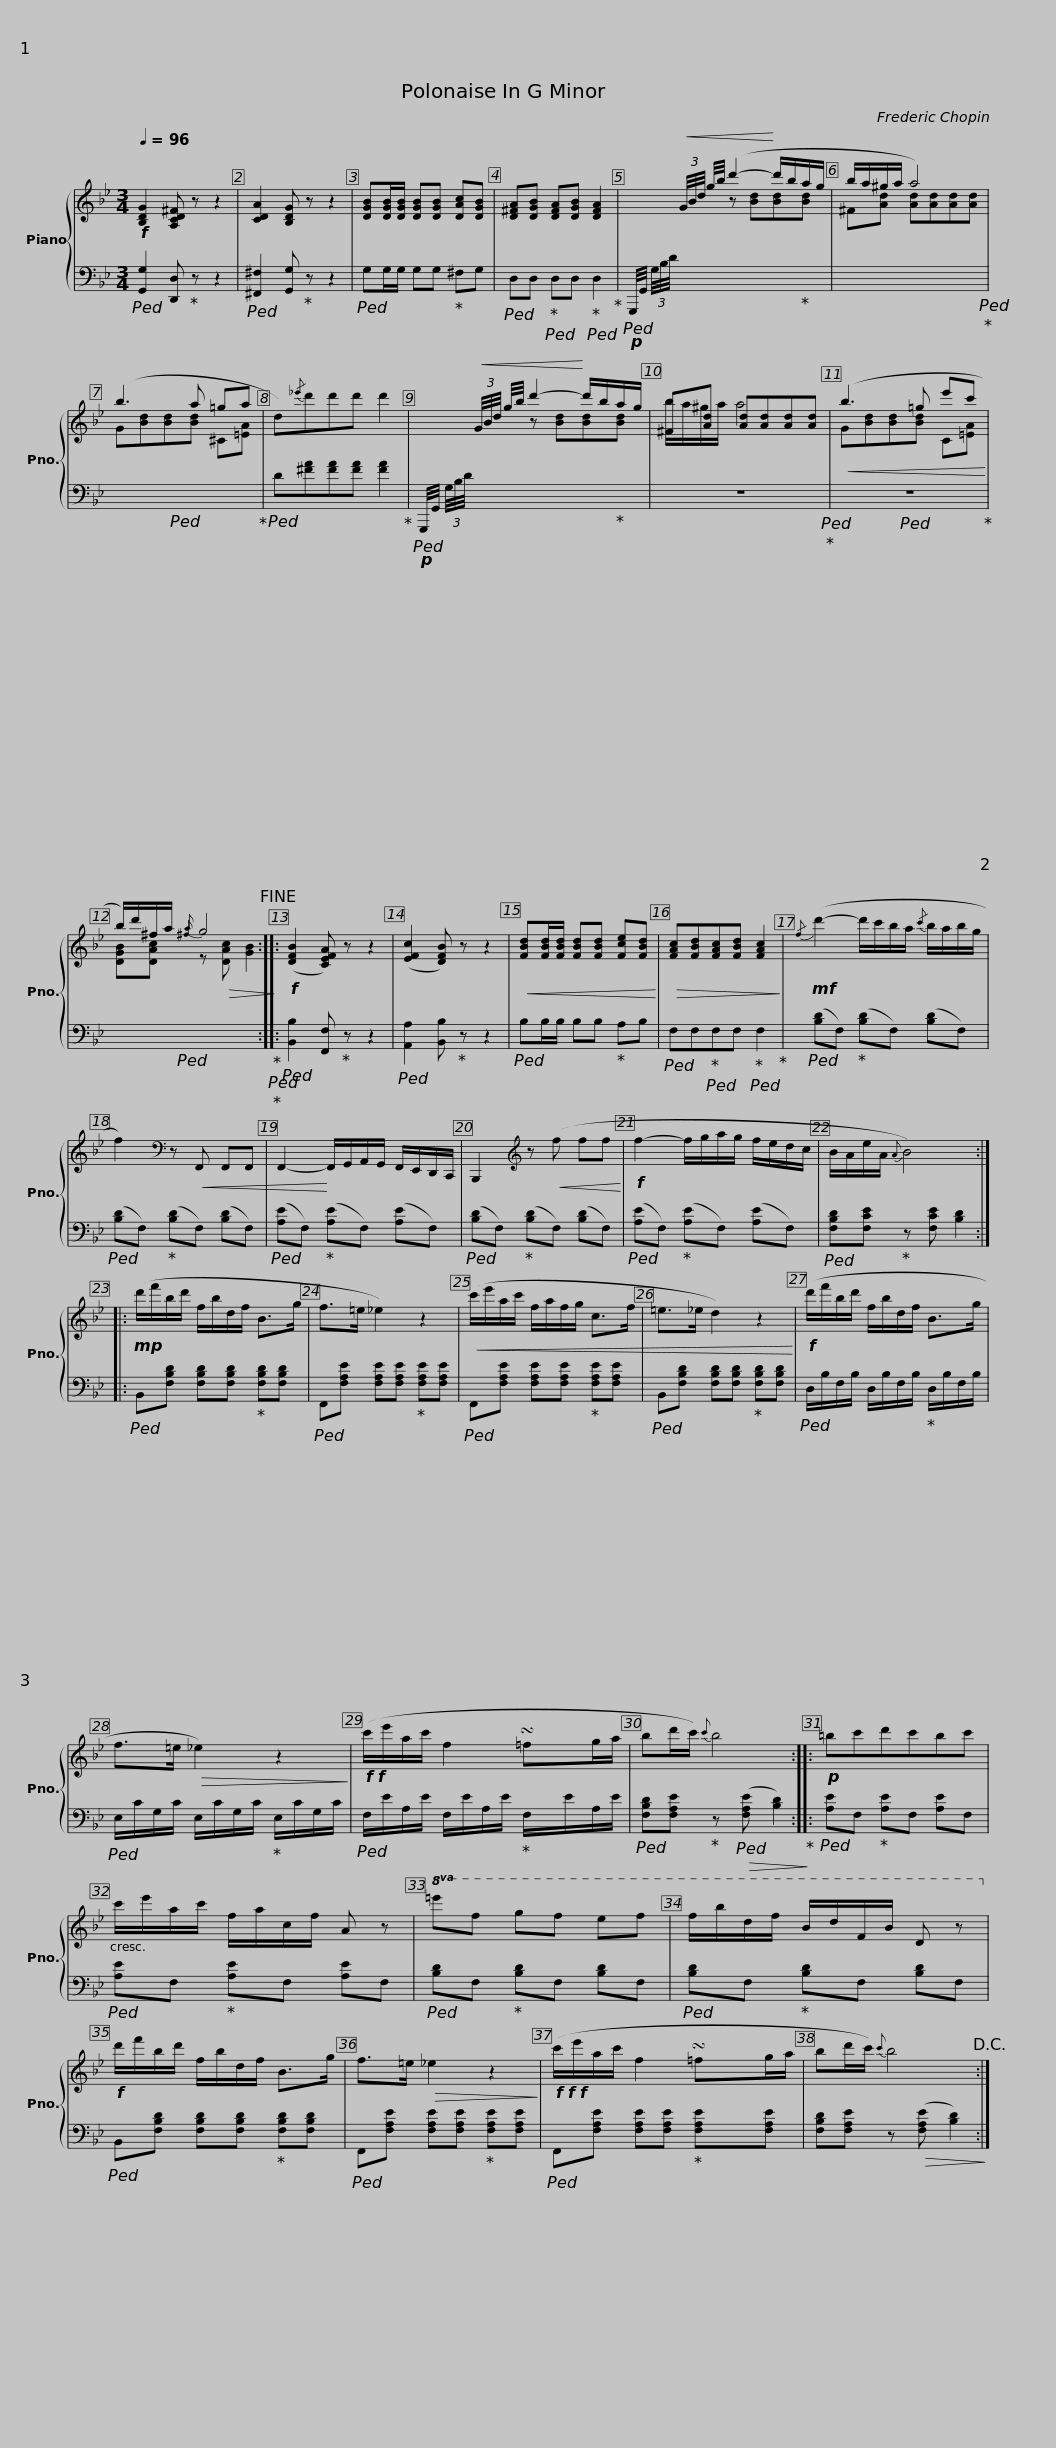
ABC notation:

X:1
%%score { ( 1 3 4 ) | 2 }
L:1/8
Q:1/4=96
M:3/4
I:linebreak $
K:Bb
V:1 treble
V:3 treble
V:4 treble
V:2 bass
V:1
!f! [B,DG]2 [A,CD^F] z z2 | [CDA]2 [B,DG] z z2 | [DGB][DGB]/[DGB]/ [DGB][DGB] [DAc][DGB] | [D^FA][DGB] [DFA][DGB] [DFA]2 |$ x!<(! (3G/4B/4d/4 g/4b/4 (d'2-!<)! d'/b/a/g/ | %5
 b/a/^g/a/ a4) | (b3 a =ga | d){/_e'}d'd'd' d'2 |$ x!<(! (3G/4B/4d/4 g/4b/4 d'2-!<)! d'/b/a/g/ | ^F[Ad] [Ad][Ad][Ad][Ad] | %10
!<(! (b3 =g e'c'!<)! | b/)d'/^f/a/{a} g4!fine! ::$!f! ([DFB]2 [CEFA]) z z2 | ([EFc]2 [DFB]) z z2 |!<(! [FBd][FBd]/[FBd]/ [FBd][FBd] [Fce][FBd]!<)! | %15
!>(! [FAc][FBd][FAc][FBd] [FAc]2!>)! |$!mf!{/f} (d'2- d'/c'/b/a/{/c'} b/a/b/g/ | f2)[K:bass] z!<(! F,, F,,F,, | F,,2-!<)! F,,/G,,/A,,/G,,/ F,,/E,,/D,,/C,,/ |$ B,,,2[K:treble] z!<(! (f ff!<)! | %20
!f! f2- f/g/a/g/ f/e/d/c/ | B/A/e/A/{A} B4) ::$!mp! (d'/f'/b/d'/ f/b/d/f/ B>g | f>=e _e2) z2 |!<(! (c'/e'/a/c'/ f/a/f/g/ c>f |$ %25
 =e>_e d2) z2!<)! |!f! (d'/f'/b/d'/ f/b/d/f/ B>g | f>=e!>(! _e2) z2!>)! |$!f!!f! (c'/e'/a/c'/ f2 !turn!=fg/a/ | bd'/c'/){c'} b4 :: %30
!p! =bc'd'c'bc' |$ c'/e'/a/c'/ f/a/c/f/ A z |!8va(! =e'f' g'f' e'f' | f'/b'/d'/f'/ b/d'/f/b/ d z!8va)! |!f! d'/f'/b/d'/ f/b/d/f/ B>g |$ %35
 f>=e!>(! _e2 z2!>)! |!f!!f!!f! (c'/e'/a/c'/ f2 !turn!=fg/a/ | bd'/c'/){c'} b4!D.C.! :| %38
V:2
!ped! [G,,G,]2 [D,,D,]!ped-up! z z2 |!ped! [^F,,^F,]2 [G,,G,]!ped-up! z z2 |!ped! G,G,/G,/ G,G,!ped-up! ^F,G, |!ped! D,D,!ped-up!!ped! D,D,!ped-up!!ped! D,2!ped-up! |$!p!!ped! G,,,/4G,,/4 (3G,/4B,/4D/4 x4!ped-up! x | %5
 x6!ped!!ped-up! |!ped! x6!ped-up! |!ped! D[^FA][FA][FA] [FA]2!ped-up! |$!p!!ped! G,,,/4G,,/4 (3G,/4B,/4D/4 x4!ped-up! x | z6!ped!!ped-up! | %10
!ped! z6!ped-up! |!ped! x6!ped-up!!ped!!ped-up! ::$!ped! [B,,B,]2 [F,,F,]!ped-up! z z2 |!ped! [A,,A,]2 [B,,B,]!ped-up! z z2 |!ped! B,B,/B,/ B,B,!ped-up! A,B, | %15
!ped! F,F,!ped-up!!ped!F,F,!ped-up!!ped! F,2!ped-up! |$!ped! ([B,D]F,)!ped-up! ([B,D]F,) ([B,D]F,) |!ped! ([B,D]F,)!ped-up! ([B,D]F,) ([B,D]F,) |!ped! ([A,E]F,)!ped-up! ([A,E]F,) ([A,E]F,) |$!ped! ([B,D]F,)!ped-up! ([B,D]F,) ([B,D]F,) | %20
!ped! ([A,E]F,)!ped-up! ([A,E]F,) ([A,E]F,) |!ped! [F,B,D][F,CE]!ped-up! z [F,CE] [B,D]2 ::$!ped! B,,[F,B,D] [F,B,D][F,B,D]!ped-up! [F,B,D][F,B,D] |!ped! F,,[F,A,E] [F,A,E][F,A,E]!ped-up! [F,A,E][F,A,E] |!ped! F,,[F,A,E] [F,A,E][F,A,E]!ped-up! [F,A,E][F,A,E] |$ %25
!ped! B,,[F,B,D] [F,B,D][F,B,D]!ped-up! [F,B,D][F,B,D] |!ped! D,/B,/F,/B,/ D,/B,/F,/B,/!ped-up! D,/B,/F,/B,/ |!ped! E,/C/G,/C/ E,/C/G,/C/!ped-up! E,/C/G,/C/ |$!ped! F,/E/A,/E/ F,/E/A,/E/!ped-up! F,/E/A,/E/ |!ped! [F,B,D][F,A,E]!ped-up! z!>(!!ped! ([F,A,E] [B,D]2)!>)!!ped-up! :: %30
!ped! [A,E]F,!ped-up! [A,E]F, [A,E]F, |$!ped! [A,E]F,!ped-up! [A,E]F, [A,E]F, |!ped! [B,D]F,!ped-up! [B,D]F, [B,D]F, |!ped! [B,D]F,!ped-up! [B,D]F, [B,D]F, |!ped! B,,[F,B,D] [F,B,D][F,B,D]!ped-up! [F,B,D][F,B,D] |$ %35
!ped! F,,[F,A,E] [F,A,E][F,A,E]!ped-up! [F,A,E][F,A,E] |!ped! F,,[F,A,E] [F,A,E][F,A,E]!ped-up! [F,A,E][F,A,E] | [F,B,D][F,A,E] z!>(! ([F,A,E] [B,D]2)!>)! :| %38
V:3
 x6 | x6 | x6 | x6 |$ x2 z [Bd][Bd][Bd] | %5
 ^F[Ad] [Ad][Ad][Ad][Ad] | G[Bd][Bd][Bd] ^C[=EA] | x6 |$ x2 z [Bd][Bd][Bd] | b/a/^g/a/ a4 | %10
 G[Bd][Bd][Bd] C[=EA] | [DGB][DAc] z!>(! [DAc] [GB]2!>)! ::$ x6 | x6 | x6 | %15
 x6 |$ x6 | x2[K:bass] x4 | x6 |$ x2[K:treble] x4 | %20
 x6 | x6 ::$ x6 | x6 | x6 |$ %25
 x6 | x6 | x6 |$ x2 x2 x/16 x/16 x/8 x/4 x/4 x/4 x | x6 :: %30
 x6 |$ x6 |!8va(! x6 | x6!8va)! | x6 |$ %35
 x6 | x2 x2 x/16 x/16 x/8 x/4 x/4 x/4 x | x6 :| %38
V:4
 x6 | x6 | x6 | x6 |$ x6 | %5
 x6 | x6 | x6 |$ x6 | x6 | %10
 x6 | x2{^f} x4 ::$ x6 | x6 | x6 | %15
 x6 |$ x6 | x2[K:bass] x4 | x6 |$ x2[K:treble] x4 | %20
 x6 | x6 ::$ x6 | x6 | x6 |$ %25
 x6 | x6 | x6 |$ x6 | x6 :: %30
 x6 |$ x6 |!8va(! x6 | x6!8va)! | x6 |$ %35
 x6 | x6 | x6 :| %38
